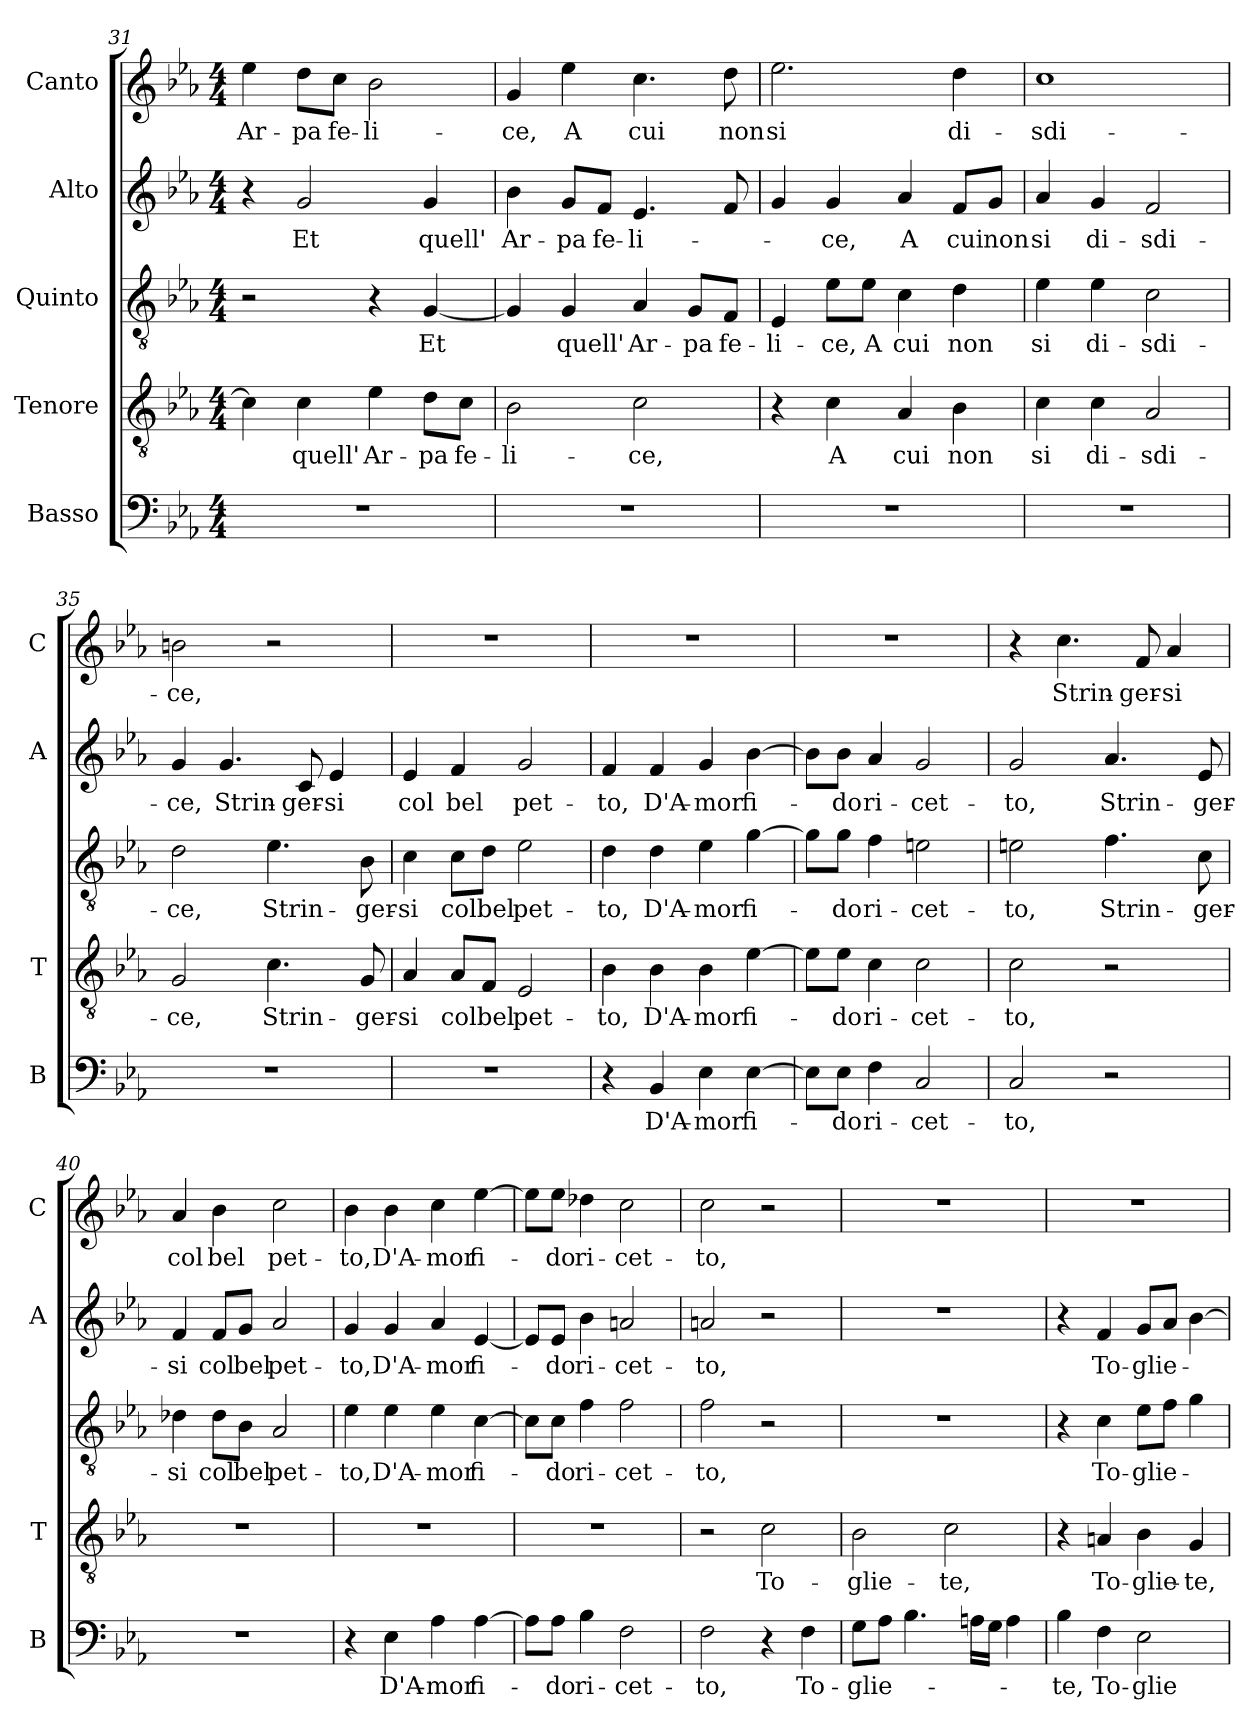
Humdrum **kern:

**kern	**text	**kern	**text	**kern	**text	**kern	**text	**kern	**text
*part5	*part5	*part4	*part4	*part3	*part3	*part2	*part2	*part1	*part1
*staff5	*staff5	*staff4	*staff4	*staff3	*staff3	*staff2	*staff2	*staff1	*staff1
*I"Basso	*	*I"Tenore	*	*I"Quinto	*	*I"Alto	*	*I"Canto	*
*I'B	*	*I'T	*	*	*	*I'A	*	*I'C	*
*clefF4	*	*clefGv2	*	*clefGv2	*	*clefG2	*	*clefG2	*
*k[b-e-a-]	*	*k[b-e-a-]	*	*k[b-e-a-]	*	*k[b-e-a-]	*	*k[b-e-a-]	*
*E-:	*	*E-:	*	*E-:	*	*E-:	*	*E-:	*
*M4/4	*	*M4/4	*	*M4/4	*	*M4/4	*	*M4/4	*
=31	=31	=31	=31	=31	=31	=31	=31	=31	=31
!	!	!	!	!	!	!	!	!	!LO:LY:b
1r	.	4c\]	.	2r	.	4r	.	4ee-\	Ar-
!	!	!	!LO:LY:b	!	!	!	!LO:LY:b	!	!LO:LY:b
.	.	4c\	quell'	.	.	2g/	Et	8dd\L	-pa
!	!	!	!	!	!	!	!	!	!LO:LY:b
.	.	.	.	.	.	.	.	8cc\J	fe-
!	!	!	!LO:LY:b	!	!	!	!	!	!LO:LY:b
.	.	4e-\	Ar-	4r	.	.	.	2b-\	-li-
!	!	!	!LO:LY:b	!	!LO:LY:b	!	!LO:LY:b	!	!
.	.	8d\L	-pa	[4G/	Et	4g/	quell'	.	.
!	!	!	!LO:LY:b	!	!	!	!	!	!
.	.	8c\J	fe-	.	.	.	.	.	.
=32	=32	=32	=32	=32	=32	=32	=32	=32	=32
!	!	!	!LO:LY:b	!	!	!	!LO:LY:b	!	!LO:LY:b
1r	.	2B-\	-li-	4G/]	.	4b-\	Ar-	4g/	-ce,
!	!	!	!	!	!LO:LY:b	!	!LO:LY:b	!	!LO:LY:b
.	.	.	.	4G/	quell'	8g/L	-pa	4ee-\	A
!	!	!	!	!	!	!	!LO:LY:b	!	!
.	.	.	.	.	.	8f/J	fe-	.	.
!	!	!	!LO:LY:b	!	!LO:LY:b	!	!LO:LY:b	!	!LO:LY:b
.	.	2c\	-ce,	4A-/	Ar-	4.e-/	-li-	4.cc\	cui
!	!	!	!	!	!LO:LY:b	!	!	!	!
.	.	.	.	8G/L	-pa	.	.	.	.
!	!	!	!	!	!LO:LY:b	!	!	!	!LO:LY:b
.	.	.	.	8F/J	fe-	8f/	.	8dd\	non
=33	=33	=33	=33	=33	=33	=33	=33	=33	=33
!	!	!	!	!	!LO:LY:b	!	!	!	!LO:LY:b
1r	.	4r	.	4E-/	-li-	4g/	.	2.ee-\	si
!	!	!	!LO:LY:b	!	!LO:LY:b	!	!LO:LY:b	!	!
.	.	4c\	A	8e-\L	-ce,	4g/	-ce,	.	.
!	!	!	!	!	!LO:LY:b	!	!	!	!
.	.	.	.	8e-\J	A	.	.	.	.
!	!	!	!LO:LY:b	!	!LO:LY:b	!	!LO:LY:b	!	!
.	.	4A-/	cui	4c\	cui	4a-/	A	.	.
!	!	!	!LO:LY:b	!	!LO:LY:b	!	!LO:LY:b	!	!LO:LY:b
.	.	4B-\	non	4d\	non	8f/L	cui	4dd\	di-
!	!	!	!	!	!	!	!LO:LY:b	!	!
.	.	.	.	.	.	8g/J	non	.	.
=34	=34	=34	=34	=34	=34	=34	=34	=34	=34
!	!	!	!LO:LY:b	!	!LO:LY:b	!	!LO:LY:b	!	!LO:LY:b
1r	.	4c\	si	4e-\	si	4a-/	si	1cc	-sdi-
!	!	!	!LO:LY:b	!	!LO:LY:b	!	!LO:LY:b	!	!
.	.	4c\	di-	4e-\	di-	4g/	di-	.	.
!	!	!	!LO:LY:b	!	!LO:LY:b	!	!LO:LY:b	!	!
.	.	2A-/	-sdi-	2c\	-sdi-	2f/	-sdi-	.	.
!!LO:PB:g=z
=35	=35	=35	=35	=35	=35	=35	=35	=35	=35
!	!	!	!LO:LY:b	!	!LO:LY:b	!	!LO:LY:b	!	!LO:LY:b
1r	.	2G/	-ce,	2d\	-ce,	4g/	-ce,	2bn\	-ce,
!	!	!	!	!	!	!	!LO:LY:b	!	!
.	.	.	.	.	.	4.g/	Strin-	.	.
!	!	!	!LO:LY:b	!	!LO:LY:b	!	!	!	!
.	.	4.c\	Strin-	4.e-\	Strin-	.	.	2r	.
!	!	!	!	!	!	!	!LO:LY:b	!	!
.	.	.	.	.	.	8c/	-ger-	.	.
!	!	!	!	!	!	!	!LO:LY:b	!	!
.	.	.	.	.	.	4e-/	-si	.	.
!	!	!	!LO:LY:b	!	!LO:LY:b	!	!	!	!
.	.	8G/	-ger-	8B-\	-ger-	.	.	.	.
=36	=36	=36	=36	=36	=36	=36	=36	=36	=36
!	!	!	!LO:LY:b	!	!LO:LY:b	!	!LO:LY:b	!	!
1r	.	4A-/	-si	4c\	-si	4e-/	col	1r	.
!	!	!	!LO:LY:b	!	!LO:LY:b	!	!LO:LY:b	!	!
.	.	8A-/L	col	8c\L	col	4f/	bel	.	.
!	!	!	!LO:LY:b	!	!LO:LY:b	!	!	!	!
.	.	8F/J	bel	8d\J	bel	.	.	.	.
!	!	!	!LO:LY:b	!	!LO:LY:b	!	!LO:LY:b	!	!
.	.	2E-/	pet-	2e-\	pet-	2g/	pet-	.	.
=37	=37	=37	=37	=37	=37	=37	=37	=37	=37
!	!	!	!LO:LY:b	!	!LO:LY:b	!	!LO:LY:b	!	!
4r	.	4B-\	-to,	4d\	-to,	4f/	-to,	1r	.
!	!LO:LY:b	!	!LO:LY:b	!	!LO:LY:b	!	!LO:LY:b	!	!
4BB-/	D'A-	4B-\	D'A-	4d\	D'A-	4f/	D'A-	.	.
!	!LO:LY:b	!	!LO:LY:b	!	!LO:LY:b	!	!LO:LY:b	!	!
4E-\	-mor	4B-\	-mor	4e-\	-mor	4g/	-mor	.	.
!	!LO:LY:b	!	!LO:LY:b	!	!LO:LY:b	!	!LO:LY:b	!	!
[4E-\	fi-	[4e-\	fi-	[4g\	fi-	[4b-\	fi-	.	.
=38	=38	=38	=38	=38	=38	=38	=38	=38	=38
8E-\L]	.	8e-\L]	.	8g\L]	.	8b-\L]	.	1r	.
!	!LO:LY:b	!	!LO:LY:b	!	!LO:LY:b	!	!LO:LY:b	!	!
8E-\J	-do	8e-\J	-do	8g\J	-do	8b-\J	-do	.	.
!	!LO:LY:b	!	!LO:LY:b	!	!LO:LY:b	!	!LO:LY:b	!	!
4F\	ri-	4c\	ri-	4f\	ri-	4a-/	ri-	.	.
!	!LO:LY:b	!	!LO:LY:b	!	!LO:LY:b	!	!LO:LY:b	!	!
2C/	-cet-	2c\	-cet-	2en\	-cet-	2g/	-cet-	.	.
=39	=39	=39	=39	=39	=39	=39	=39	=39	=39
!	!LO:LY:b	!	!LO:LY:b	!	!LO:LY:b	!	!LO:LY:b	!	!
2C/	-to,	2c\	-to,	2en\	-to,	2g/	-to,	4r	.
!	!	!	!	!	!	!	!	!	!LO:LY:b
.	.	.	.	.	.	.	.	4.cc\	Strin-
!	!	!	!	!	!LO:LY:b	!	!LO:LY:b	!	!
2r	.	2r	.	4.f\	Strin-	4.a-/	Strin-	.	.
!	!	!	!	!	!	!	!	!	!LO:LY:b
.	.	.	.	.	.	.	.	8f/	-ger-
!	!	!	!	!	!	!	!	!	!LO:LY:b
.	.	.	.	.	.	.	.	4a-/	-si
!	!	!	!	!	!LO:LY:b	!	!LO:LY:b	!	!
.	.	.	.	8c\	-ger-	8e-/	-ger-	.	.
=40	=40	=40	=40	=40	=40	=40	=40	=40	=40
!	!	!	!	!	!LO:LY:b	!	!LO:LY:b	!	!LO:LY:b
1r	.	1r	.	4d-X\	-si	4f/	-si	4a-/	col
!	!	!	!	!	!LO:LY:b	!	!LO:LY:b	!	!LO:LY:b
.	.	.	.	8d-\L	col	8f/L	col	4b-\	bel
!	!	!	!	!	!LO:LY:b	!	!LO:LY:b	!	!
.	.	.	.	8B-\J	bel	8g/J	bel	.	.
!	!	!	!	!	!LO:LY:b	!	!LO:LY:b	!	!LO:LY:b
.	.	.	.	2A-/	pet-	2a-/	pet-	2cc\	pet-
!!LO:LB:g=z
=41	=41	=41	=41	=41	=41	=41	=41	=41	=41
!	!	!	!	!	!LO:LY:b	!	!LO:LY:b	!	!LO:LY:b
4r	.	1r	.	4e-\	-to,	4g/	-to,	4b-\	-to,
!	!LO:LY:b	!	!	!	!LO:LY:b	!	!LO:LY:b	!	!LO:LY:b
4E-\	D'A-	.	.	4e-\	D'A-	4g/	D'A-	4b-\	D'A-
!	!LO:LY:b	!	!	!	!LO:LY:b	!	!LO:LY:b	!	!LO:LY:b
4A-\	-mor	.	.	4e-\	-mor	4a-/	-mor	4cc\	-mor
!	!LO:LY:b	!	!	!	!LO:LY:b	!	!LO:LY:b	!	!LO:LY:b
[4A-\	fi-	.	.	[4c\	fi-	[4e-/	fi-	[4ee-\	fi-
=42	=42	=42	=42	=42	=42	=42	=42	=42	=42
8A-\L]	.	1r	.	8c\L]	.	8e-/L]	.	8ee-\L]	.
!	!LO:LY:b	!	!	!	!LO:LY:b	!	!LO:LY:b	!	!LO:LY:b
8A-\J	-do	.	.	8c\J	-do	8e-/J	-do	8ee-\J	-do
!	!LO:LY:b	!	!	!	!LO:LY:b	!	!LO:LY:b	!	!LO:LY:b
4B-\	ri-	.	.	4f\	ri-	4b-\	ri-	4dd-X\	ri-
!	!LO:LY:b	!	!	!	!LO:LY:b	!	!LO:LY:b	!	!LO:LY:b
2F\	-cet-	.	.	2f\	-cet-	2an/	-cet-	2cc\	-cet-
=43	=43	=43	=43	=43	=43	=43	=43	=43	=43
!	!LO:LY:b	!	!	!	!LO:LY:b	!	!LO:LY:b	!	!LO:LY:b
2F\	-to,	2r	.	2f\	-to,	2an/	-to,	2cc\	-to,
!	!	!	!LO:LY:b	!	!	!	!	!	!
4r	.	2c\	To-	2r	.	2r	.	2r	.
!	!LO:LY:b	!	!	!	!	!	!	!	!
4F\	To-	.	.	.	.	.	.	.	.
=44	=44	=44	=44	=44	=44	=44	=44	=44	=44
!	!LO:LY:b	!	!LO:LY:b	!	!	!	!	!	!
8G\L	-glie-	2B-\	-glie-	1r	.	1r	.	1r	.
8A-\J	.	.	.	.	.	.	.	.	.
4.B-\	.	.	.	.	.	.	.	.	.
!	!	!	!LO:LY:b	!	!	!	!	!	!
.	.	2c\	-te,	.	.	.	.	.	.
16An\LL	.	.	.	.	.	.	.	.	.
16G\JJ	.	.	.	.	.	.	.	.	.
4A\	.	.	.	.	.	.	.	.	.
=45	=45	=45	=45	=45	=45	=45	=45	=45	=45
!	!LO:LY:b	!	!	!	!	!	!	!	!
4B-\	-te,	4r	.	4r	.	4r	.	1r	.
!	!LO:LY:b	!	!LO:LY:b	!	!LO:LY:b	!	!LO:LY:b	!	!
4F\	To-	4An/	To-	4c\	To-	4f/	To-	.	.
!	!LO:LY:b	!	!LO:LY:b	!	!LO:LY:b	!	!LO:LY:b	!	!
2E-\	-glie-	4B-\	-glie-	8e-\L	-glie-	8g/L	-glie-	.	.
.	.	.	.	8f\J	.	8a-/J	.	.	.
!	!	!	!LO:LY:b	!	!	!	!	!	!
.	.	4G/	-te,	4g\	.	[4b-\	.	.	.
=	=	=	=	=	=	=	=	=	=
*-	*-	*-	*-	*-	*-	*-	*-	*-	*-
